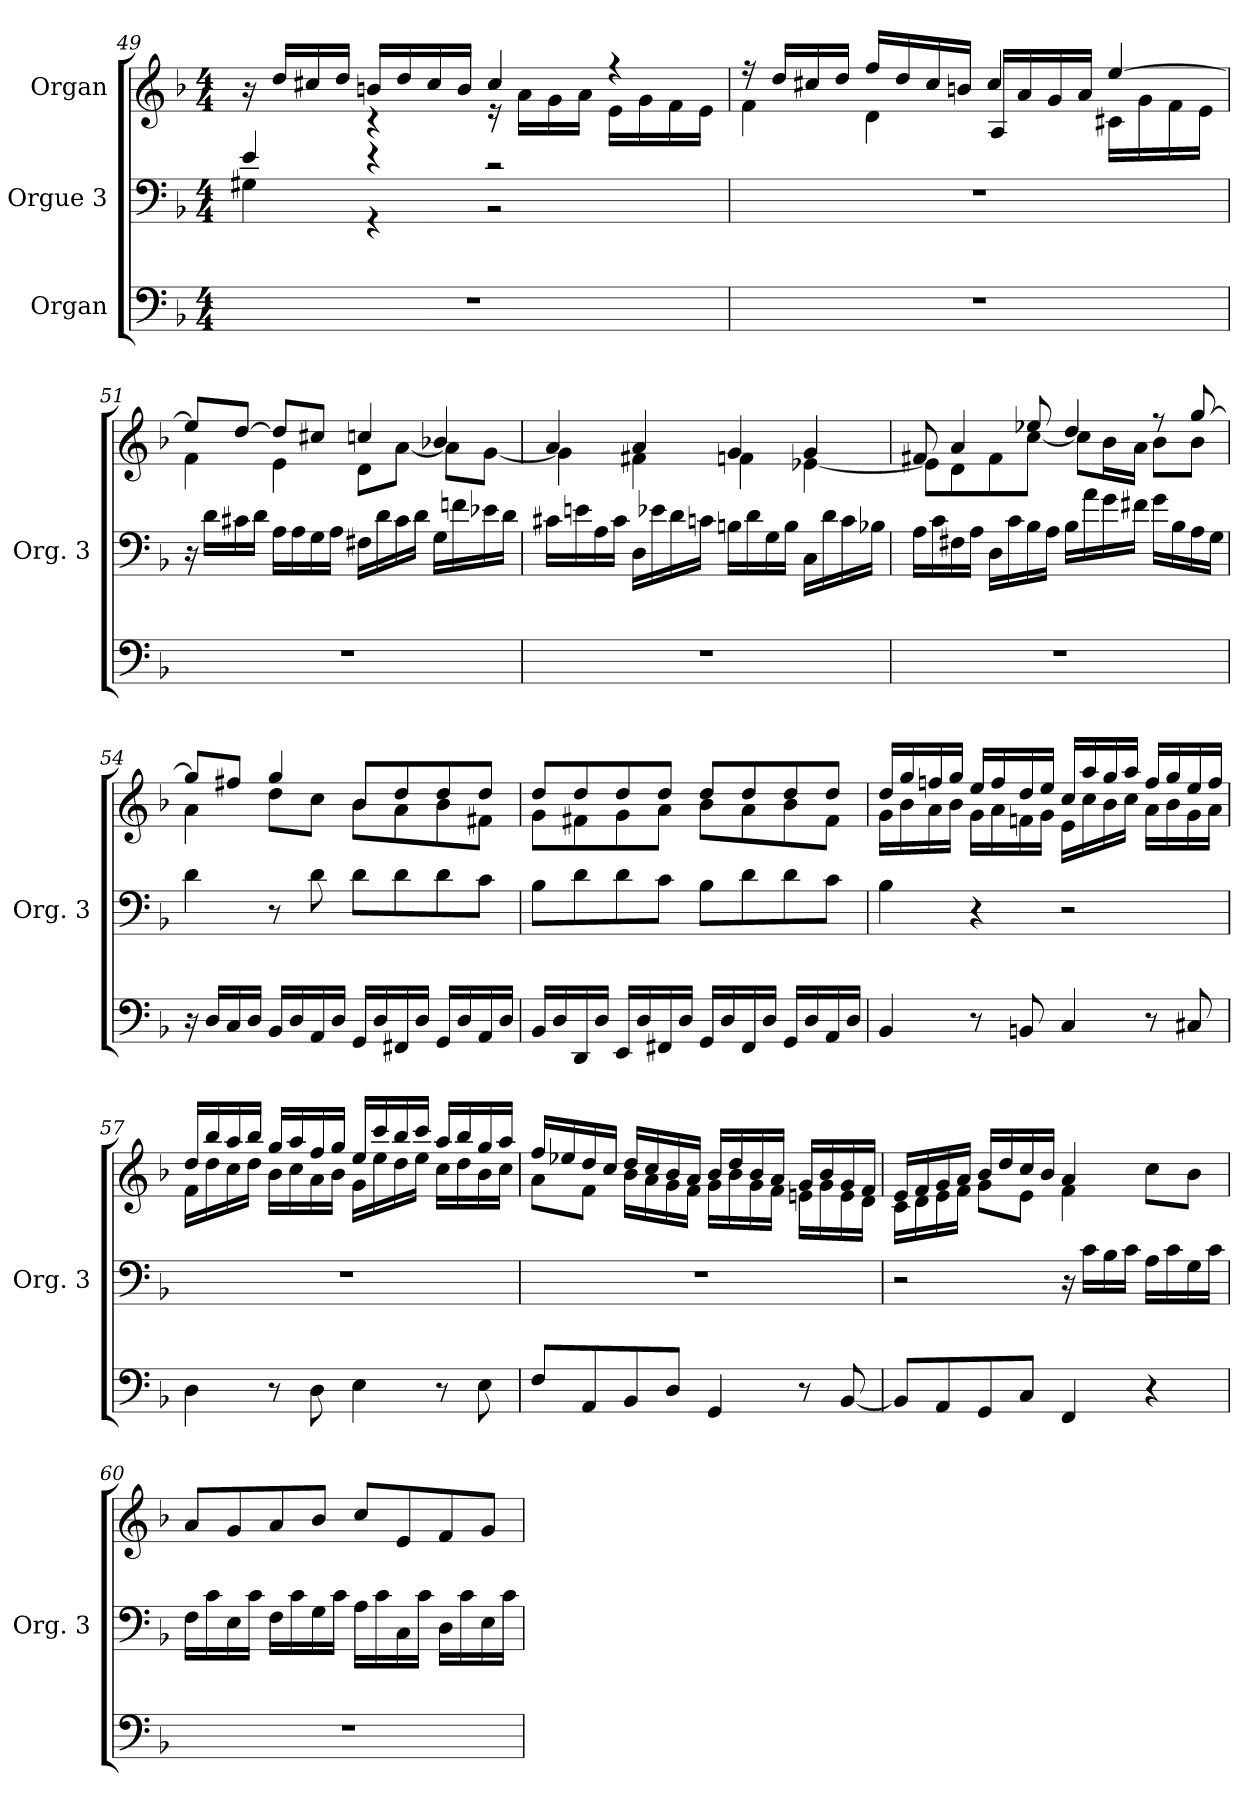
**kern	**kern	**kern
*part3	*part2	*part1
*staff3	*staff2	*staff1
*I"Organ	*I"Orgue 3	*I"Organ
*	*I'Org. 3	*
*clefF4	*clefF4	*clefG2
*k[b-]	*k[b-]	*k[b-]
*M4/4	*M4/4	*M4/4
=49	=49	=49
*	*^	*^
1r	4e/	4G#X\	16r	4ryy
.	.	.	16dd/LL	.
.	.	.	16cc#X/	.
.	.	.	16dd/JJ	.
.	4r	4r	16bn/LL	4r
.	.	.	16dd/	.
.	.	.	16cc#/	.
.	.	.	16b/JJ	.
.	2r	2r	4cc#/	16r
.	.	.	.	16a\LL
.	.	.	.	16g\
.	.	.	.	16a\JJ
.	.	.	4r	16e\LL
.	.	.	.	16g\
.	.	.	.	16f\
.	.	.	.	16e\JJ
*	*v	*v	*	*
=50	=50	=50	=50
1r	1r	16r	4f\
.	.	16dd/LL	.
.	.	16cc#X/	.
.	.	16dd/JJ	.
.	.	16ff/LL	4d\
.	.	16dd/	.
.	.	16cc#/	.
.	.	16bn/JJ	.
.	.	4cc#/	16A/LL
.	.	.	16a/
.	.	.	16g/
.	.	.	16a/JJ
.	.	[4ee/	16c#X\LL
.	.	.	16g\
.	.	.	16f\
.	.	.	16e\JJ
=51	=51	=51	=51
1r	16r	8ee/L]	4f\
.	16d\LL	.	.
.	16c#X\	[8dd/J	.
.	16d\JJ	.	.
.	16A\LL	8dd/L]	4e\
.	16A\	.	.
.	16G\	8cc#X/J	.
.	16A\JJ	.	.
.	16F#X\LL	4ccn/	8d\L
.	16d\	.	.
.	16c#\	.	[8a\J
.	16d\JJ	.	.
.	16G\LL	4b-X/	8a\L]
.	16fn\	.	.
.	16e-X\	.	[8g\J
.	16d\JJ	.	.
=52	=52	=52	=52
1r	16c#X\LL	4a/	4g\]
.	16en\	.	.
.	16A\	.	.
.	16c#\JJ	.	.
.	16D\LL	4a/	4f#X\
.	16e-X\	.	.
.	16d\	.	.
.	16cn\JJ	.	.
.	16Bn\LL	4g/	4fn\
.	16d\	.	.
.	16G\	.	.
.	16B\JJ	.	.
.	16C\LL	4g/	[4e-X\
.	16d\	.	.
.	16c\	.	.
.	16B-X\JJ	.	.
=53	=53	=53	=53
1r	16A\LL	8f#X/	8e-\L]
.	16c\	.	.
.	16F#X\	4a/	8d\
.	16A\JJ	.	.
.	16D\LL	.	8f#\
.	16c\	.	.
.	16B-\	8ee-X/	[8cc\J
.	16A\JJ	.	.
.	16B-\LL	4dd/	8cc\L]
.	16a\	.	.
.	16g\	.	16b-\L
.	16f#X\JJ	.	16a\JJ
.	16g\LL	8r	8b-\L
.	16B-\	.	.
.	16A\	[8gg/	8b-\J
.	16G\JJ	.	.
=54	=54	=54	=54
16r	4d\	8gg/L]	4a\
16D/LL	.	.	.
16C/	.	8ff#X/J	.
16D/JJ	.	.	.
16BB-/LL	8r	4gg/	8dd\L
16D/	.	.	.
16AA/	8d\	.	8cc\J
16D/JJ	.	.	.
16GG/LL	8d\L	8b-/L	8b-\L
16D/	.	.	.
16FF#X/	8d\	8dd/	8a\
16D/JJ	.	.	.
16GG/LL	8d\	8dd/	8b-\
16D/	.	.	.
16AA/	8c\J	8dd/J	8f#X\J
16D/JJ	.	.	.
=55	=55	=55	=55
16BB-/LL	8B-\L	8dd/L	8g\L
16D/	.	.	.
16DD/	8d\	8dd/	8f#X\
16D/JJ	.	.	.
16EE/LL	8d\	8dd/	8g\
16D/	.	.	.
16FF#X/	8c\J	8dd/J	8a\J
16D/JJ	.	.	.
16GG/LL	8B-\L	8dd/L	8b-\L
16D/	.	.	.
16FF#/	8d\	8dd/	8a\
16D/JJ	.	.	.
16GG/LL	8d\	8dd/	8b-\
16D/	.	.	.
16AA/	8c\J	8dd/J	8f#\J
16D/JJ	.	.	.
=56	=56	=56	=56
4BB-/	4B-\	16dd/LL	16g\LL
.	.	16gg/	16b-\
.	.	16ffn/	16a\
.	.	16gg/JJ	16b-\JJ
8r	4r	16ee/LL	16g\LL
.	.	16ff/	16a\
8BBn/	.	16dd/	16fn\
.	.	16ee/JJ	16g\JJ
4C/	2r	16cc/LL	16e\LL
.	.	16aa/	16cc\
.	.	16gg/	16b-\
.	.	16aa/JJ	16cc\JJ
8r	.	16ff/LL	16a\LL
.	.	16gg/	16b-\
8C#X/	.	16ee/	16g\
.	.	16ff/JJ	16a\JJ
=57	=57	=57	=57
4D\	1r	16dd/LL	16f\LL
.	.	16bb-/	16dd\
.	.	16aa/	16cc\
.	.	16bb-/JJ	16dd\JJ
8r	.	16gg/LL	16b-\LL
.	.	16aa/	16cc\
8D\	.	16ff/	16a\
.	.	16gg/JJ	16b-\JJ
4E\	.	16ee/LL	16g\LL
.	.	16ccc/	16ee\
.	.	16bb-/	16dd\
.	.	16ccc/JJ	16ee\JJ
8r	.	16aa/LL	16cc\LL
.	.	16bb-/	16dd\
8E\	.	16gg/	16b-\
.	.	16aa/JJ	16cc\JJ
=58	=58	=58	=58
8F/L	1r	16ff/LL	8a\L
.	.	16ee-X/	.
8AA/	.	16dd/	8f\J
.	.	16cc/JJ	.
8BB-/	.	16dd/LL	16b-\LL
.	.	16cc/	16a\
8D/J	.	16b-/	16g\
.	.	16a/JJ	16f\JJ
4GG/	.	16b-/LL	16g\LL
.	.	16dd/	16b-\
.	.	16b-/	16g\
.	.	16a/JJ	16f\JJ
8r	.	16g/LL	16en\LL
.	.	16b-/	16g\
[8BB-/	.	16g/	16e\
.	.	16f/JJ	16d\JJ
=59	=59	=59	=59
8BB-/L]	2r	16e/LL	16c\LL
.	.	16f/	16d\
8AA/	.	16g/	16e\
.	.	16a/JJ	16f\JJ
8GG/	.	16b-/LL	8g\L
.	.	16dd/	.
8C/J	.	16cc/	8e\J
.	.	16b-/JJ	.
4FF/	16r	4a/	4f\
.	16c\LL	.	.
.	16B-\	.	.
.	16c\JJ	.	.
4r	16A\LL	8cc\L	4ryy
.	16c\	.	.
.	16G\	8b-\J	.
.	16c\JJ	.	.
*	*	*v	*v
=60	=60	=60
1r	16F\LL	8a/L
.	16c\	.
.	16E\	8g/
.	16c\JJ	.
.	16F\LL	8a/
.	16c\	.
.	16G\	8b-/J
.	16c\JJ	.
.	16A\LL	8cc/L
.	16c\	.
.	16C\	8e/
.	16c\JJ	.
.	16D\LL	8f/
.	16c\	.
.	16E\	8g/J
.	16c\JJ	.
=	=	=
*-	*-	*-
